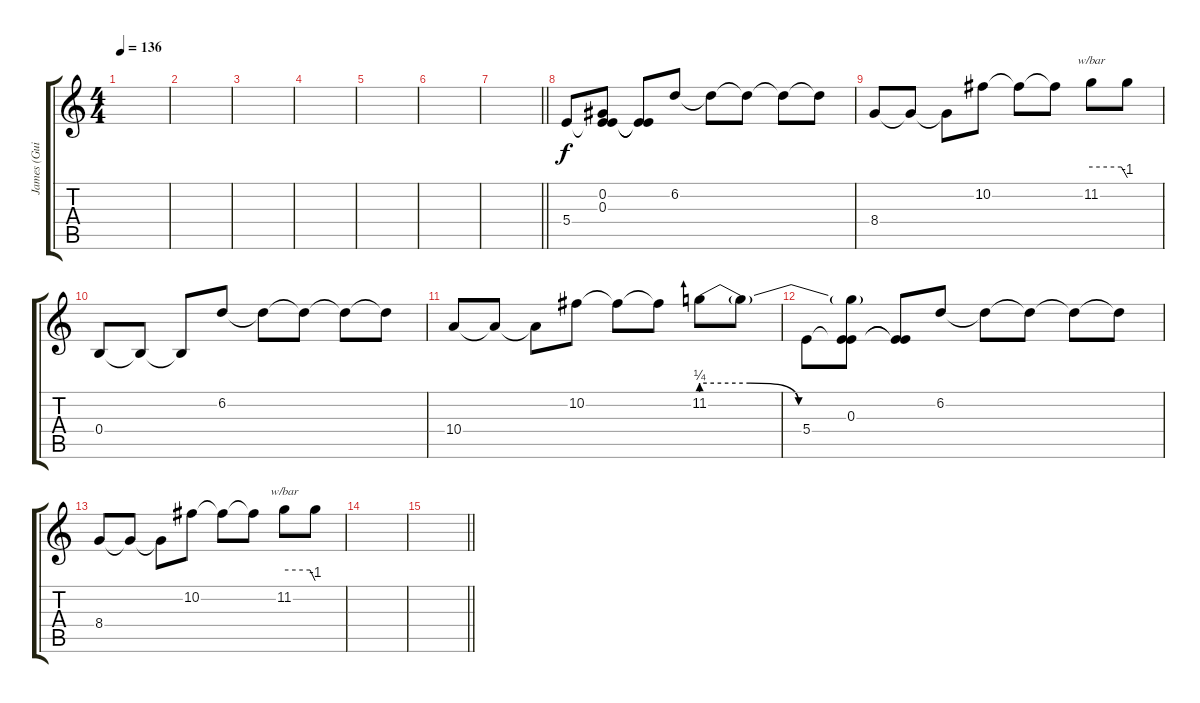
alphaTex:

\track ("James (Guitar #2)" "James (Gui") {instrument electricguitarjazz}
\staff {score tabs}
\tuning (Db4 Ab3 E3 B2 Gb2 B1) {hide}
\ts (4 4)
\tempo 136
\clef g2
\ks c
|
|
|
|
|
|
\barLineRight lightlight
|
5.4.8 (0.2 0.3 5.4{t}).8 (0.3{t} 5.4{t}).8 6.2.8 6.2{t}.8 6.2{t}.8 6.2{t}.8 6.2{t}.8 |
8.4.8 8.4{t}.8 8.4{t}.8 10.2.8 10.2{t}.8 10.2{t}.8 11.2.8{tbe (custom default 0 0 50 0 60 -4)} 11.2{t}.8 |
0.4.8 0.4{t}.8 0.4{t}.8 6.2.8 6.2{t}.8 6.2{t}.8 6.2{t}.8 6.2{t}.8 |
10.4.8 10.4{t}.8 10.4{t}.8 10.2.8 10.2{t}.8 10.2{t}.8 11.2{be (custom 0 1 15 1 30 0 60 0)}.8 11.2{t}.8 |
5.4.8 (11.2{t} 0.3 5.4{t}).8 (0.3{t} 5.4{t}).8 6.2.8 6.2{t}.8 6.2{t}.8 6.2{t}.8 6.2{t}.8 |
8.4.8 8.4{t}.8 8.4{t}.8 10.2.8 10.2{t}.8 10.2{t}.8 11.2.8{tbe (custom default 0 0 50 0 60 -4)} 11.2{t}.8 |
|
\barLineRight lightlight
